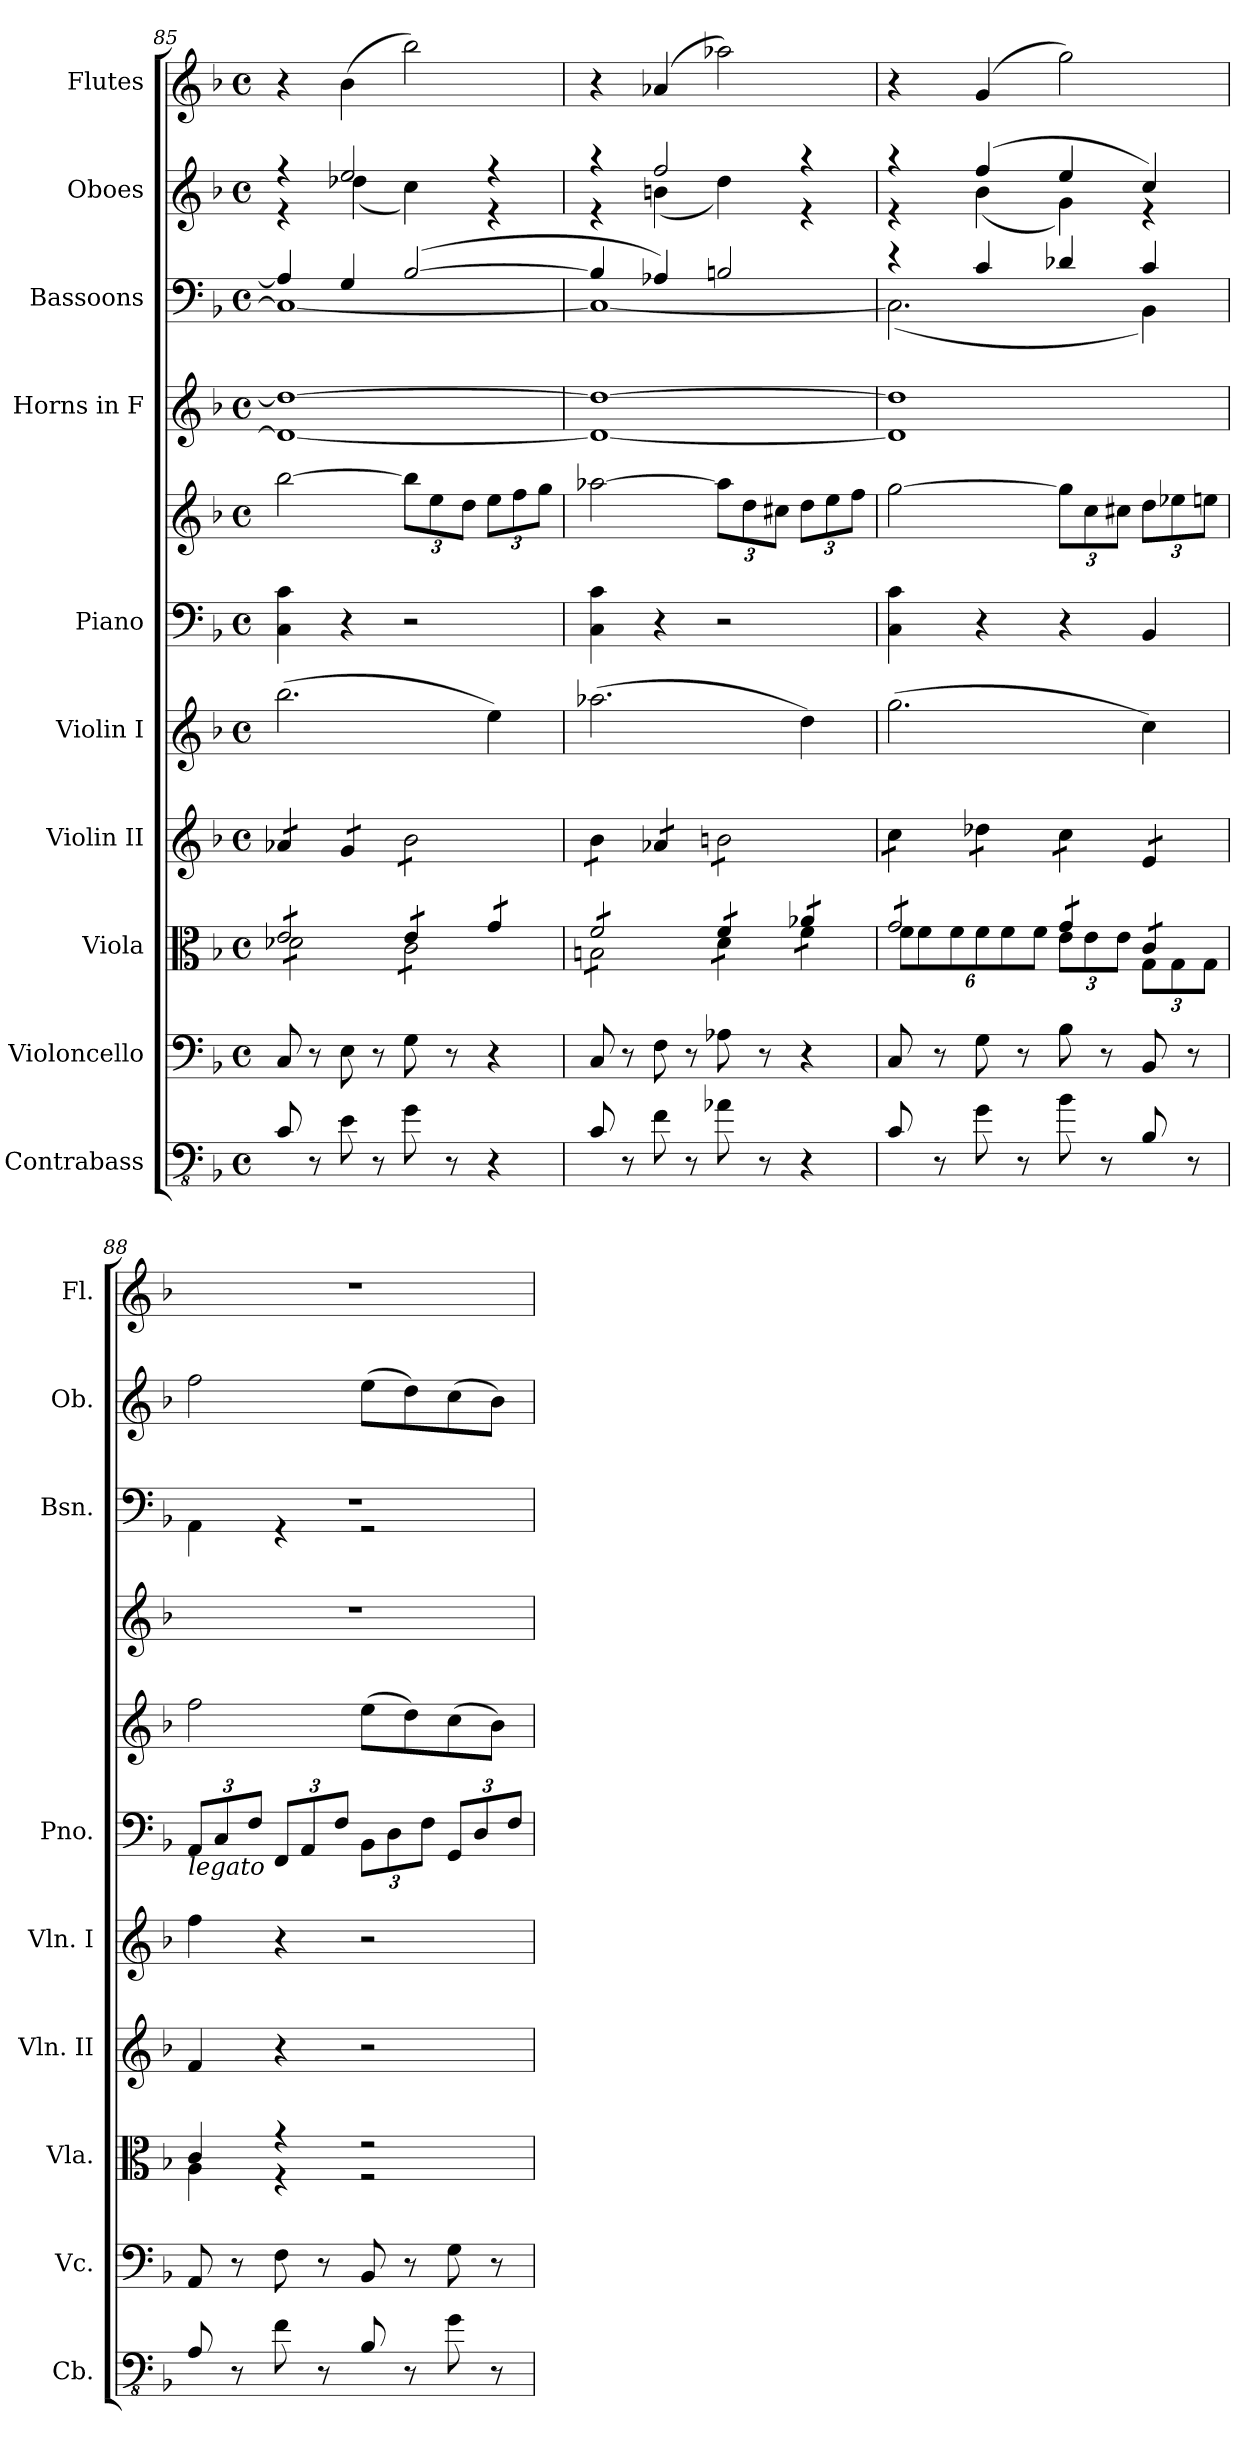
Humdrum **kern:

**kern	**kern	**kern	**kern	**kern	**kern	**kern	**kern	**kern	**kern	**kern
*part10	*part9	*part8	*part7	*part6	*part5	*part5	*part4	*part3	*part2	*part1
*staff11	*staff10	*staff9	*staff8	*staff7	*staff6	*staff5	*staff4	*staff3	*staff2	*staff1
*I"Contrabass	*I"Violoncello	*I"Viola	*I"Violin II	*I"Violin I	*I"Piano	*	*I"Horns in F	*I"Bassoons	*I"Oboes	*I"Flutes
*I'Cb.	*I'Vc.	*I'Vla.	*I'Vln. II	*I'Vln. I	*I'Pno.	*	*	*I'Bsn.	*I'Ob.	*I'Fl.
*clefFv4	*clefF4	*clefC3	*clefG2	*clefG2	*clefF4	*clefG2	*clefG2	*clefF4	*clefG2	*clefG2
*ITrd7c12	*	*	*	*	*	*	*ITrd4c7	*	*	*
*k[b-]	*k[b-]	*k[b-]	*k[b-]	*k[b-]	*k[b-]	*k[b-]	*k[b-e-]	*k[b-]	*k[b-]	*k[b-]
*M4/4	*M4/4	*M4/4	*M4/4	*M4/4	*M4/4	*M4/4	*M4/4	*M4/4	*M4/4	*M4/4
*met(c)	*met(c)	*met(c)	*met(c)	*met(c)	*met(c)	*met(c)	*met(c)	*met(c)	*met(c)	*met(c)
=85	=85	=85	=85	=85	=85	=85	=85	=85	=85	=85
*	*	*^	*	*	*	*	*^	*^	*^	*
*	*	*tremolo	*	*	*	*	*	*	*	*	*	*	*	*
*	*	*	*	*tremolo	*	*	*	*	*	*	*	*	*	*
8CC/	8C/	12e/L	12d-X\L	12a-X/L	(2.bb-\	4C\ 4c\	[2bb-\	1g_	1G_	4A-/]	1C_	4r	4r	4r
.	.	12e/	12d-X\	12a-X/	.	.	.	.	.	.	.	.	.	.
8r	8r	.	.	.	.	.	.	.	.	.	.	.	.	.
.	.	12e/	12d-X\	12a-X/J	.	.	.	.	.	.	.	.	.	.
8EE\	8E\	12e/	12d-X\	12g/L	.	4r	.	.	.	4G/	.	2ee/	(4dd-X\	(4b-\
.	.	12e/	12d-X\	12g/	.	.	.	.	.	.	.	.	.	.
8r	8r	.	.	.	.	.	.	.	.	.	.	.	.	.
.	.	12e/J	12d-X\J	12g/J	.	.	.	.	.	.	.	.	.	.
*	*	*	*	*	*	*	*Xbrackettup	*	*	*	*	*	*	*
8GG\	8G\	12e/L	12c\L	12b-\L	.	2r	12bb-\L]	.	.	([2B-/	.	.	4cc\)	2bb-\)
.	.	12e/	12c\	12b-\	.	.	12ee\	.	.	.	.	.	.	.
8r	8r	.	.	.	.	.	.	.	.	.	.	.	.	.
.	.	12e/J	12c\	12b-\	.	.	12dd\J	.	.	.	.	.	.	.
4r	4r	12g/L	12c\	12b-\	4ee\)	.	12ee\L	.	.	.	.	4r	4r	.
.	.	12g/	12c\	12b-\	.	.	12ff\	.	.	.	.	.	.	.
.	.	12g/J	12c\J	12b-\J	.	.	12gg\J	.	.	.	.	.	.	.
=86	=86	=86	=86	=86	=86	=86	=86	=86	=86	=86	=86	=86	=86	=86
8CC/	8C/	12f/L	12Bn\L	12b-\L	(2.aa-X\	4C\ 4c\	[2aa-X\	1g_	1G_	4B-/]	1C_	4r	4r	4r
.	.	12f/	12Bn\	12b-\	.	.	.	.	.	.	.	.	.	.
8r	8r	.	.	.	.	.	.	.	.	.	.	.	.	.
.	.	12f/	12Bn\	12b-\J	.	.	.	.	.	.	.	.	.	.
8FF\	8F\	12f/	12Bn\	12a-X/L	.	4r	.	.	.	4A-X/)	.	2ff/	(4bn\	(4a-X/
.	.	12f/	12Bn\	12a-X/	.	.	.	.	.	.	.	.	.	.
8r	8r	.	.	.	.	.	.	.	.	.	.	.	.	.
.	.	12f/J	12Bn\J	12a-X/J	.	.	.	.	.	.	.	.	.	.
8AA-X\	8A-X\	12f/L	12d\L	12bn\L	.	2r	12aa-\L]	.	.	2Bn/	.	.	4dd\)	2aa-X\)
.	.	12f/	12d\	12bn\	.	.	12dd\	.	.	.	.	.	.	.
8r	8r	.	.	.	.	.	.	.	.	.	.	.	.	.
.	.	12f/J	12d\J	12bn\	.	.	12cc#X\J	.	.	.	.	.	.	.
4r	4r	12a-X/L	12f\L	12bn\	4dd\)	.	12dd\L	.	.	.	.	4r	4r	.
.	.	12a-X/	12f\	12bn\	.	.	12ee\	.	.	.	.	.	.	.
.	.	12a-X/J	12f\J	12bn\J	.	.	12ff\J	.	.	.	.	.	.	.
!!LO:PB:g=z
=87	=87	=87	=87	=87	=87	=87	=87	=87	=87	=87	=87	=87	=87	=87
8CC/	8C/	12g/L	12f\L	12cc\L	(2.gg\	4C\ 4c\	[2gg\	1g]	1G]	4r	(2.C\]	4r	4r	4r
.	.	12g/	12f\	12cc\	.	.	.	.	.	.	.	.	.	.
8r	8r	.	.	.	.	.	.	.	.	.	.	.	.	.
.	.	12g/	12f\	12cc\J	.	.	.	.	.	.	.	.	.	.
8GG\	8G\	12g/	12f\	12dd-X\L	.	4r	.	.	.	4c/	.	(4ff/	(4b-\	(4g/
.	.	12g/	12f\	12dd-X\	.	.	.	.	.	.	.	.	.	.
8r	8r	.	.	.	.	.	.	.	.	.	.	.	.	.
.	.	12g/J	12f\J	12dd-X\J	.	.	.	.	.	.	.	.	.	.
8BB-\	8B-\	12g/L	12e\L	12cc\L	.	4r	12gg\L]	.	.	4d-X/	.	4ee/	4g\)	2gg\)
.	.	12g/	12e\	12cc\	.	.	12cc\	.	.	.	.	.	.	.
8r	8r	.	.	.	.	.	.	.	.	.	.	.	.	.
.	.	12g/J	12e\J	12cc\J	.	.	12cc#X\J	.	.	.	.	.	.	.
8BBB-/	8BB-/	12c/L	12G\L	12e/L	4cc\)	4BB-/	12dd\L	.	.	4c/	4BB-\)	4cc/)	4r	.
.	.	12c/	12G\	12e/	.	.	12ee-X\	.	.	.	.	.	.	.
8r	8r	.	.	.	.	.	.	.	.	.	.	.	.	.
.	.	12c/J	12G\J	12e/J	.	.	12een\J	.	.	.	.	.	.	.
*	*	*	*	*Xtremolo	*	*	*	*	*	*	*	*	*	*
*	*	*Xtremolo	*	*	*	*	*	*	*	*	*	*	*	*
*	*	*	*	*	*	*	*	*v	*v	*	*	*v	*v	*
=88	=88	=88	=88	=88	=88	=88	=88	=88	=88	=88	=88	=88
*	*	*	*	*	*	*Xbrackettup	*	*	*	*	*	*
!	!	!	!	!	!	!LO:TX:b:i:t=legato	!	!	!	!	!	!
8AAA/	8AA/	4c/	4A\	4f/	4ff\	12AA/L	2ff\	1r	1r	4AA\	2ff\	1r
.	.	.	.	.	.	12C/	.	.	.	.	.	.
8r	8r	.	.	.	.	.	.	.	.	.	.	.
.	.	.	.	.	.	12F/J	.	.	.	.	.	.
8FF\	8F\	4r	4r	4r	4r	12FF/L	.	.	.	4r	.	.
.	.	.	.	.	.	12AA/	.	.	.	.	.	.
8r	8r	.	.	.	.	.	.	.	.	.	.	.
.	.	.	.	.	.	12F/J	.	.	.	.	.	.
8BBB-/	8BB-/	2r	2r	2r	2r	12BB-\L	(8ee\L	.	.	2r	(8ee\L	.
.	.	.	.	.	.	12D\	.	.	.	.	.	.
8r	8r	.	.	.	.	.	8dd\)	.	.	.	8dd\)	.
.	.	.	.	.	.	12F\J	.	.	.	.	.	.
8GG\	8G\	.	.	.	.	12GG/L	(8cc\	.	.	.	(8cc\	.
.	.	.	.	.	.	12D/	.	.	.	.	.	.
8r	8r	.	.	.	.	.	8b-\J)	.	.	.	8b-\J)	.
.	.	.	.	.	.	12F/J	.	.	.	.	.	.
*	*	*v	*v	*	*	*	*	*	*v	*v	*	*
=	=	=	=	=	=	=	=	=	=	=
*-	*-	*-	*-	*-	*-	*-	*-	*-	*-	*-
